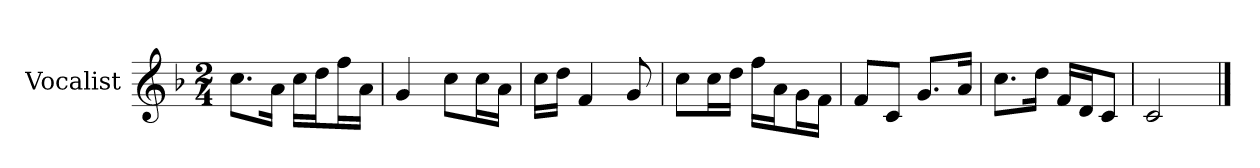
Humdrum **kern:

**kern
*part1
*staff1
*I"Vocalist
*k[b-]
*F:
*M2/4
=
8.ccL
16aJk
16ccLL
16ddJ
16ffL
16aJJ
=1
4g
8ccL
16ccL
16aJJ
=2
16ccLL
16ddJJ
4f
8g
=3
8ccL
16ccL
16ddJJ
16ffLL
16aJ
16gL
16fJJ
=4
8fL
8cJ
8.gL
16aJk
=5
8.ccL
16ddJk
16fLL
16dJ
8cJ
=6
2c
==
*-
